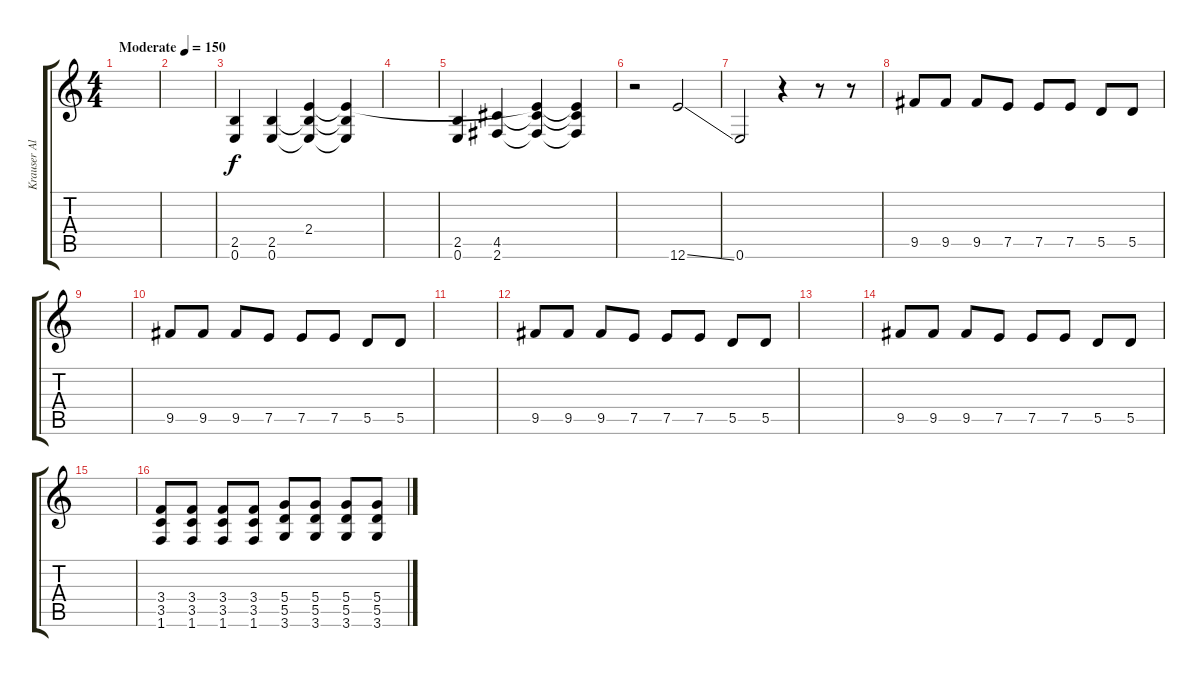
\track ("Krauser Alex" "Krauser Al") {instrument distortionguitar}
\staff {score tabs}
\tuning (E4 B3 G3 D3 A2 E2) {hide}
\ts (4 4)
\tempo (150 "Moderate")
\clef g2
\ks c
|
|
(2.5 0.6).4 (2.5 0.6).4 (2.4 2.5{t} 0.6{t}).4 (2.4{t} 2.5{t} 0.6{t}).4 |
|
(2.5 0.6).4 (4.5 2.6).4 (2.4{t} 4.5{t} 2.6{t}).4 (2.4{t} 4.5{t} 2.6{t}).4 |
r.2 12.6{ss}.2 |
0.6.2 r.4 r.8 r.8 |
9.5.8 9.5.8 9.5.8 7.5.8 7.5.8 7.5.8 5.5.8 5.5.8 |
|
9.5.8 9.5.8 9.5.8 7.5.8 7.5.8 7.5.8 5.5.8 5.5.8 |
|
9.5.8 9.5.8 9.5.8 7.5.8 7.5.8 7.5.8 5.5.8 5.5.8 |
|
9.5.8 9.5.8 9.5.8 7.5.8 7.5.8 7.5.8 5.5.8 5.5.8 |
|
(3.4 3.5 1.6).8 (3.4 3.5 1.6).8 (3.4 3.5 1.6).8 (3.4 3.5 1.6).8 (5.4 5.5 3.6).8 (5.4 5.5 3.6).8 (5.4 5.5 3.6).8 (5.4 5.5 3.6).8
